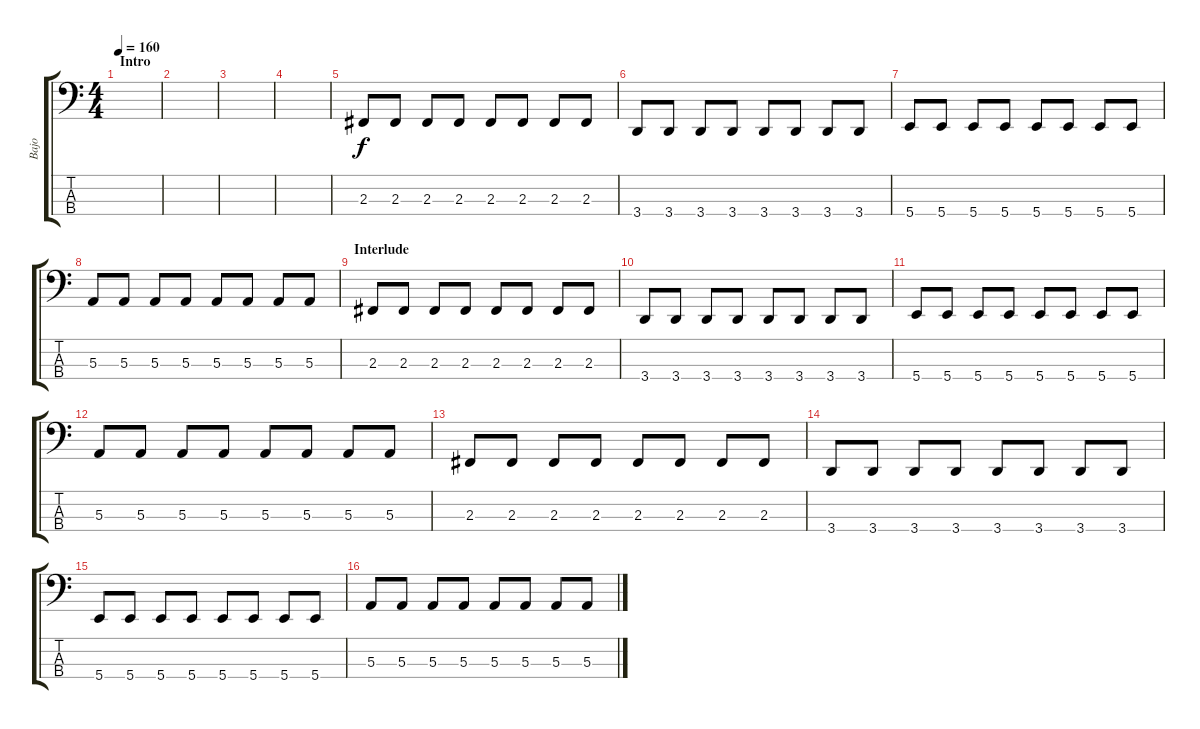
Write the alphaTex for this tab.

\track ("Bajo" "Bajo") {instrument electricbasspick}
\staff {score tabs}
\tuning (D2 A1 E1 B0) {hide}
\ts (4 4)
\section ("" "Intro")
\tempo 160
\clef f4
\ks c
|
|
|
|
2.3.8 2.3.8 2.3.8 2.3.8 2.3.8 2.3.8 2.3.8 2.3.8 |
3.4.8 3.4.8 3.4.8 3.4.8 3.4.8 3.4.8 3.4.8 3.4.8 |
5.4.8 5.4.8 5.4.8 5.4.8 5.4.8 5.4.8 5.4.8 5.4.8 |
5.3.8 5.3.8 5.3.8 5.3.8 5.3.8 5.3.8 5.3.8 5.3.8 |
\section ("" "Interlude")
2.3.8 2.3.8 2.3.8 2.3.8 2.3.8 2.3.8 2.3.8 2.3.8 |
3.4.8 3.4.8 3.4.8 3.4.8 3.4.8 3.4.8 3.4.8 3.4.8 |
5.4.8 5.4.8 5.4.8 5.4.8 5.4.8 5.4.8 5.4.8 5.4.8 |
5.3.8 5.3.8 5.3.8 5.3.8 5.3.8 5.3.8 5.3.8 5.3.8 |
2.3.8 2.3.8 2.3.8 2.3.8 2.3.8 2.3.8 2.3.8 2.3.8 |
3.4.8 3.4.8 3.4.8 3.4.8 3.4.8 3.4.8 3.4.8 3.4.8 |
5.4.8 5.4.8 5.4.8 5.4.8 5.4.8 5.4.8 5.4.8 5.4.8 |
5.3.8 5.3.8 5.3.8 5.3.8 5.3.8 5.3.8 5.3.8 5.3.8
